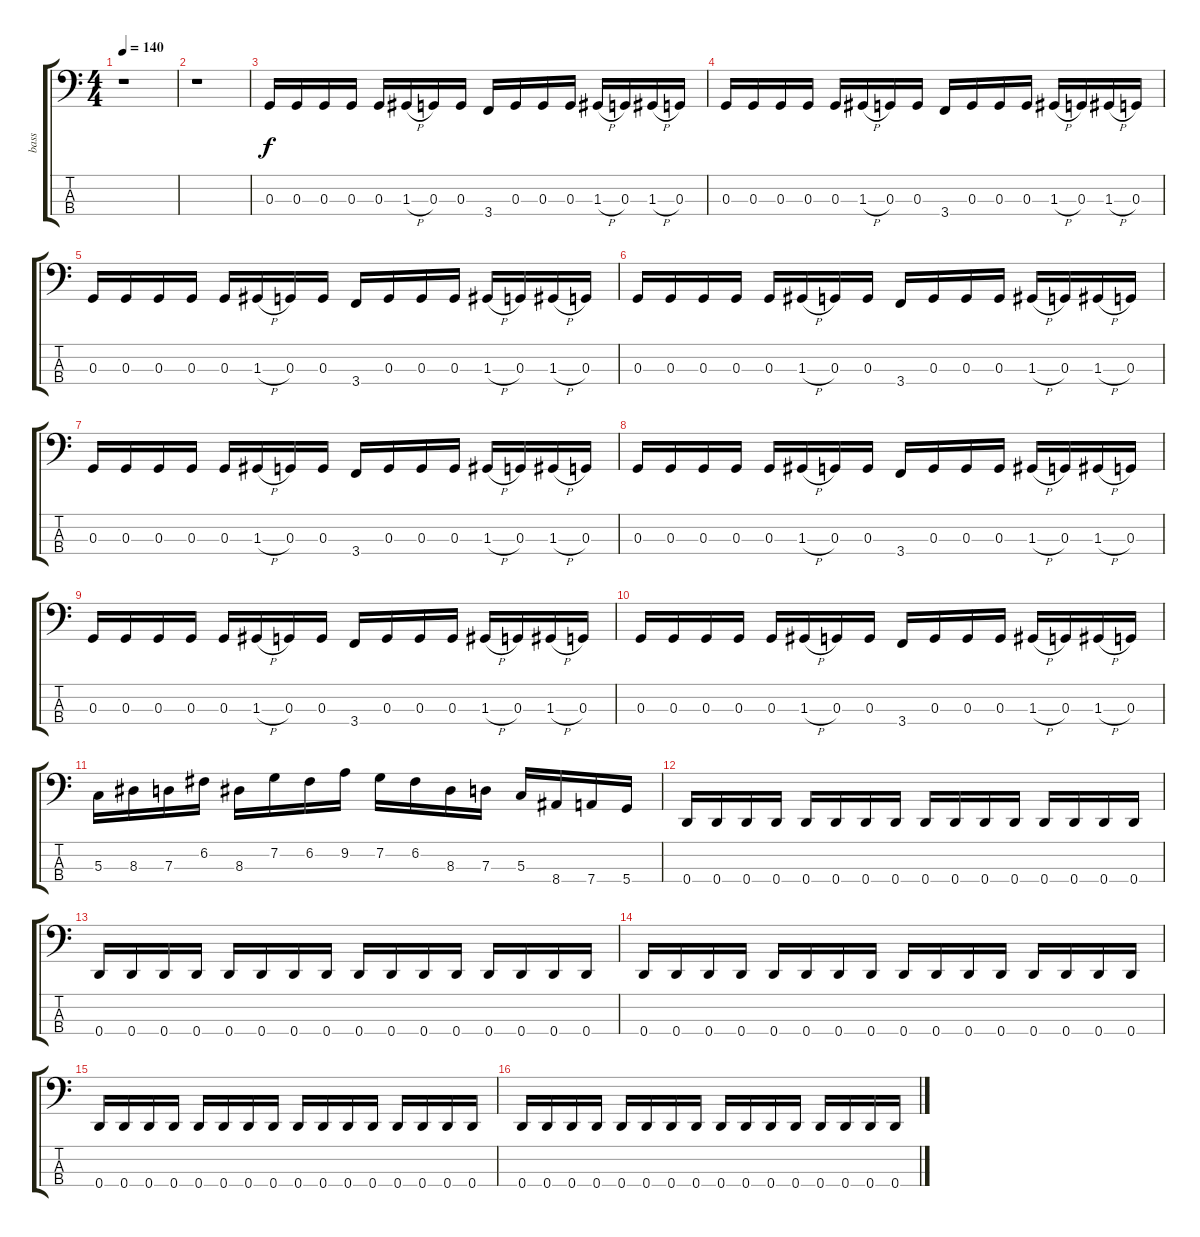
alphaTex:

\track ("bass" "bass") {instrument electricbassfinger}
\staff {score tabs}
\tuning (F2 C2 G1 D1) {hide}
\ts (4 4)
\tempo 140
\clef f4
\ks c
r.1{dy f} |
r.1 |
0.3.16 0.3.16 0.3.16 0.3.16 0.3.16 1.3{h}.16 0.3.16 0.3.16 3.4.16 0.3.16 0.3.16 0.3.16 1.3{h}.16 0.3.16 1.3{h}.16 0.3.16 |
0.3.16 0.3.16 0.3.16 0.3.16 0.3.16 1.3{h}.16 0.3.16 0.3.16 3.4.16 0.3.16 0.3.16 0.3.16 1.3{h}.16 0.3.16 1.3{h}.16 0.3.16 |
0.3.16 0.3.16 0.3.16 0.3.16 0.3.16 1.3{h}.16 0.3.16 0.3.16 3.4.16 0.3.16 0.3.16 0.3.16 1.3{h}.16 0.3.16 1.3{h}.16 0.3.16 |
0.3.16 0.3.16 0.3.16 0.3.16 0.3.16 1.3{h}.16 0.3.16 0.3.16 3.4.16 0.3.16 0.3.16 0.3.16 1.3{h}.16 0.3.16 1.3{h}.16 0.3.16 |
0.3.16 0.3.16 0.3.16 0.3.16 0.3.16 1.3{h}.16 0.3.16 0.3.16 3.4.16 0.3.16 0.3.16 0.3.16 1.3{h}.16 0.3.16 1.3{h}.16 0.3.16 |
0.3.16 0.3.16 0.3.16 0.3.16 0.3.16 1.3{h}.16 0.3.16 0.3.16 3.4.16 0.3.16 0.3.16 0.3.16 1.3{h}.16 0.3.16 1.3{h}.16 0.3.16 |
0.3.16 0.3.16 0.3.16 0.3.16 0.3.16 1.3{h}.16 0.3.16 0.3.16 3.4.16 0.3.16 0.3.16 0.3.16 1.3{h}.16 0.3.16 1.3{h}.16 0.3.16 |
0.3.16 0.3.16 0.3.16 0.3.16 0.3.16 1.3{h}.16 0.3.16 0.3.16 3.4.16 0.3.16 0.3.16 0.3.16 1.3{h}.16 0.3.16 1.3{h}.16 0.3.16 |
5.3.16 8.3.16 7.3.16 6.2.16 8.3.16 7.2.16 6.2.16 9.2.16 7.2.16 6.2.16 8.3.16 7.3.16 5.3.16 8.4.16 7.4.16 5.4.16 |
0.4.16 0.4.16 0.4.16 0.4.16 0.4.16 0.4.16 0.4.16 0.4.16 0.4.16 0.4.16 0.4.16 0.4.16 0.4.16 0.4.16 0.4.16 0.4.16 |
0.4.16 0.4.16 0.4.16 0.4.16 0.4.16 0.4.16 0.4.16 0.4.16 0.4.16 0.4.16 0.4.16 0.4.16 0.4.16 0.4.16 0.4.16 0.4.16 |
0.4.16 0.4.16 0.4.16 0.4.16 0.4.16 0.4.16 0.4.16 0.4.16 0.4.16 0.4.16 0.4.16 0.4.16 0.4.16 0.4.16 0.4.16 0.4.16 |
0.4.16 0.4.16 0.4.16 0.4.16 0.4.16 0.4.16 0.4.16 0.4.16 0.4.16 0.4.16 0.4.16 0.4.16 0.4.16 0.4.16 0.4.16 0.4.16 |
0.4.16 0.4.16 0.4.16 0.4.16 0.4.16 0.4.16 0.4.16 0.4.16 0.4.16 0.4.16 0.4.16 0.4.16 0.4.16 0.4.16 0.4.16 0.4.16
